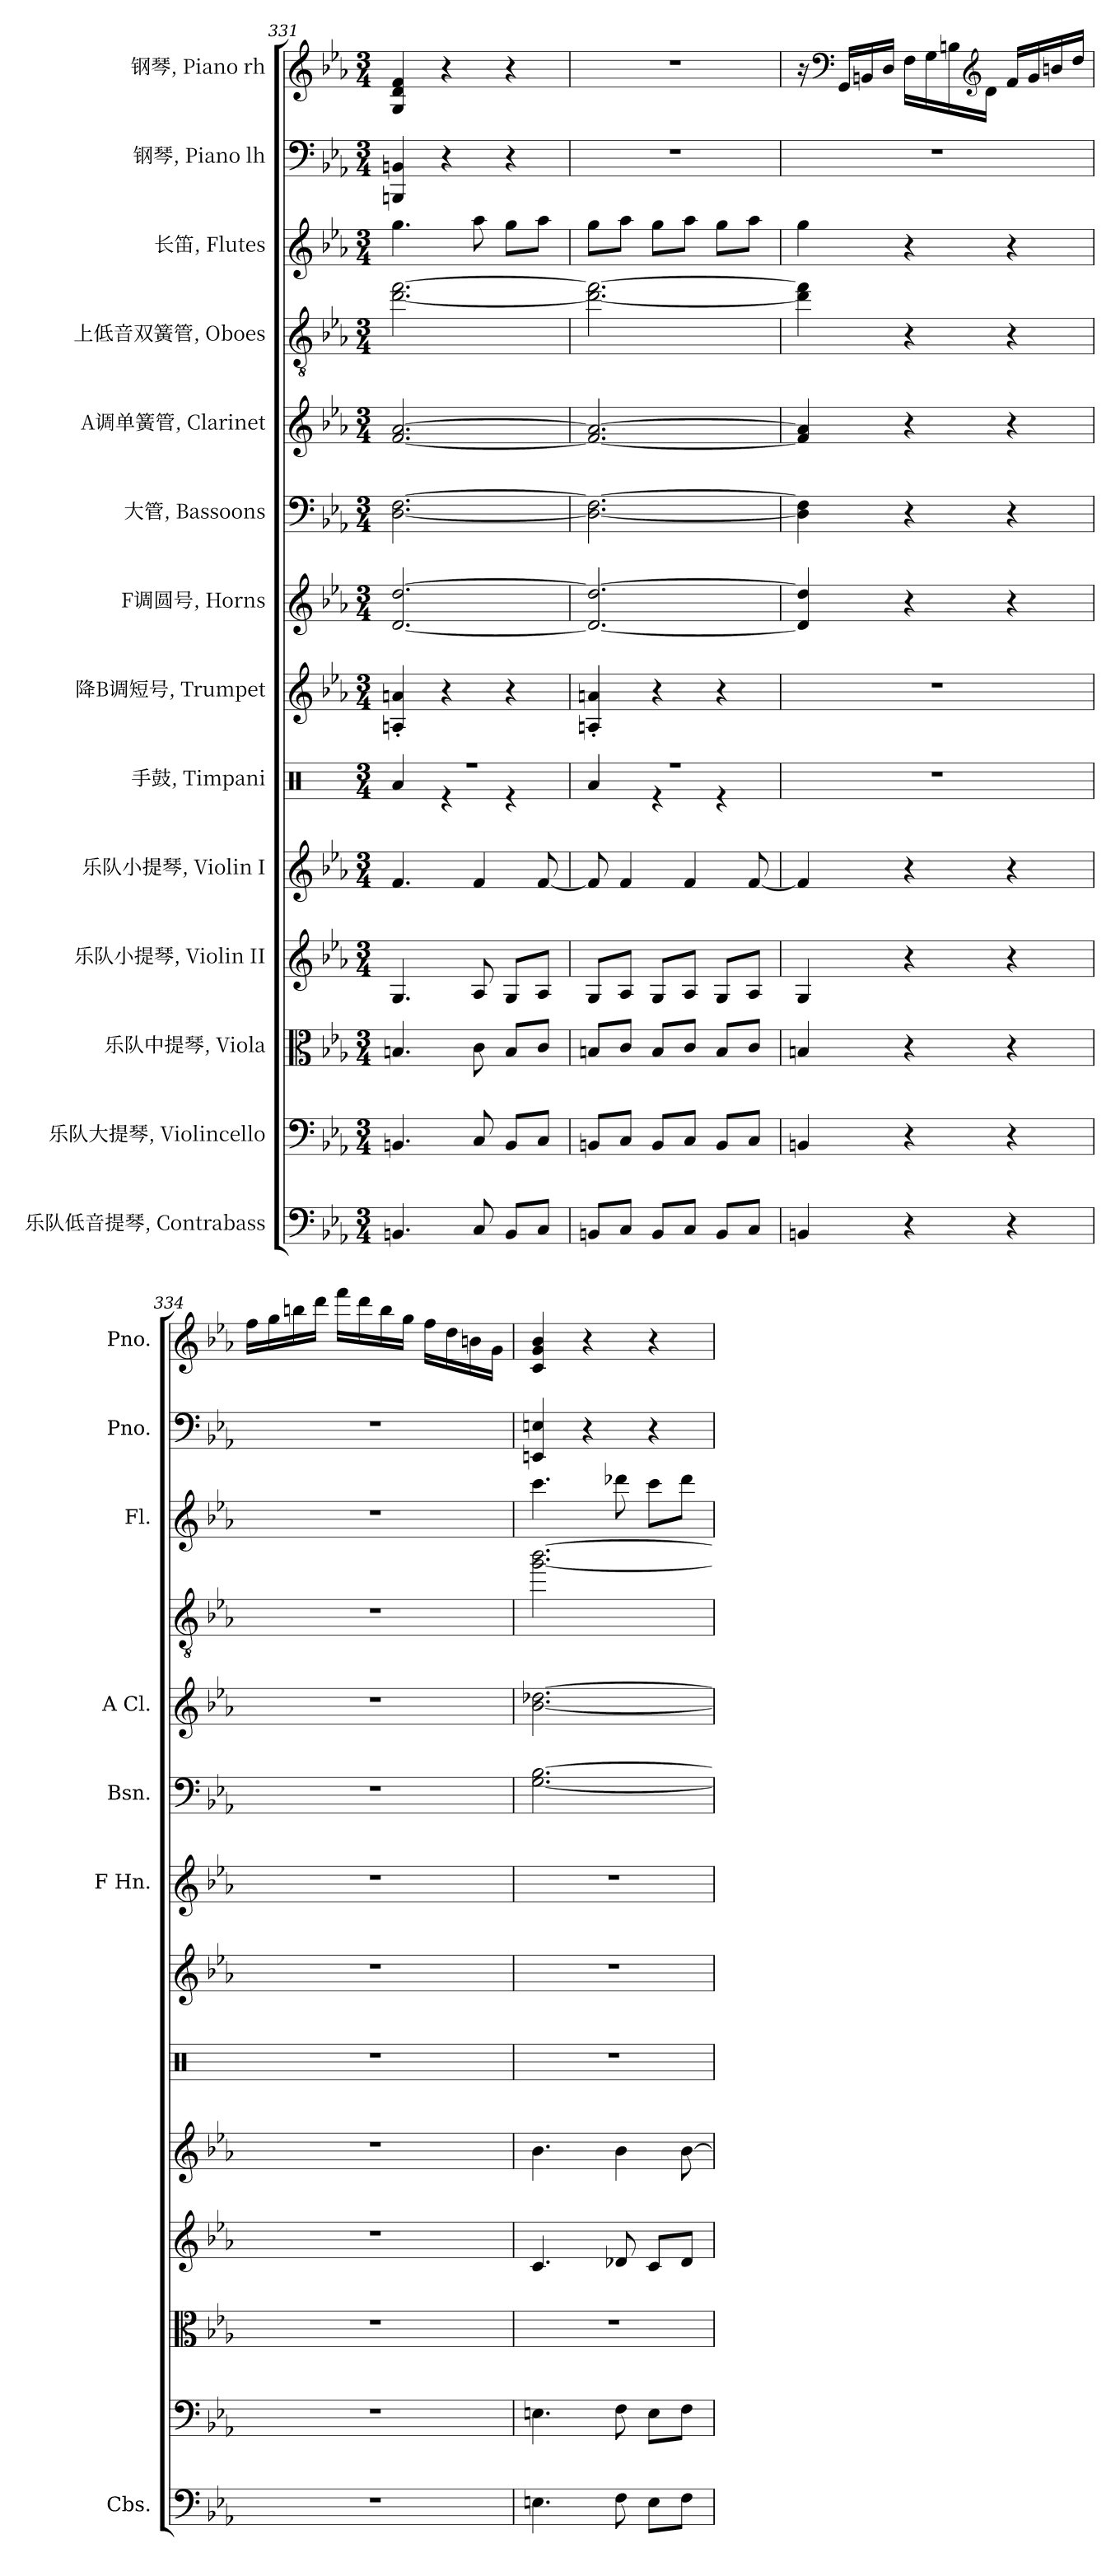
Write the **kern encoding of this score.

**kern	**kern	**kern	**kern	**kern	**kern	**kern	**kern	**kern	**kern	**kern	**kern	**kern	**kern
*part14	*part13	*part12	*part11	*part10	*part9	*part8	*part7	*part6	*part5	*part4	*part3	*part2	*part1
*staff14	*staff13	*staff12	*staff11	*staff10	*staff9	*staff8	*staff7	*staff6	*staff5	*staff4	*staff3	*staff2	*staff1
*I"乐队低音提琴, Contrabass	*I"乐队大提琴, Violincello	*I"乐队中提琴, Viola	*I"乐队小提琴, Violin II	*I"乐队小提琴, Violin I	*I"手鼓, Timpani	*I"降B调短号, Trumpet	*I"F调圆号, Horns	*I"大管, Bassoons	*I"A调单簧管, Clarinet	*I"上低音双簧管, Oboes	*I"长笛, Flutes	*I"钢琴, Piano lh	*I"钢琴, Piano rh
*I'Cbs.	*	*	*	*	*	*	*I'F Hn.	*I'Bsn.	*I'A Cl.	*	*I'Fl.	*I'Pno.	*I'Pno.
*clefF4	*clefF4	*clefC3	*clefG2	*clefG2	*clefX	*clefG2	*clefG2	*clefF4	*clefG2	*clefGv2	*clefG2	*clefF4	*clefG2
*ITrd7c12	*	*	*	*	*	*ITrd1c2	*ITrd4c7	*	*ITrd2c3	*	*	*	*
*k[b-e-a-]	*k[b-e-a-]	*k[b-e-a-]	*k[b-e-a-]	*k[b-e-a-]	*k[]	*k[b-e-a-d-g-]	*k[b-e-a-d-]	*k[b-e-a-]	*k[]	*k[b-e-a-]	*k[b-e-a-]	*k[b-e-a-]	*k[b-e-a-]
*M3/4	*M3/4	*M3/4	*M3/4	*M3/4	*M3/4	*M3/4	*M3/4	*M3/4	*M3/4	*M3/4	*M3/4	*M3/4	*M3/4
=331	=331	=331	=331	=331	=331	=331	=331	=331	=331	=331	=331	=331	=331
*	*	*	*	*	*^	*	*	*	*	*	*	*	*
4.BBBn/	4.BBn/	4.Bn/	4.G/	4.f/	2.r	4Ra/	4Gn/' 4gn/'	[2.G/ [2.g/	[2.D\ [2.F\	[2.d/ [2.f/	[2.dd\ [2.ff\	4.gg\	4BBBn/ 4BBn/	4G/ 4d/ 4f/
.	.	.	.	.	.	4r	4r	.	.	.	.	.	4r	4r
8CC/	8C/	8c\	8A-/	4f/	.	.	.	.	.	.	.	8aa-\	.	.
8BBB/L	8BB/L	8B/L	8G/L	.	.	4r	4r	.	.	.	.	8gg\L	4r	4r
8CC/J	8C/J	8c/J	8A-/J	[8f/	.	.	.	.	.	.	.	8aa-\J	.	.
!!LO:PB:g=z
=332	=332	=332	=332	=332	=332	=332	=332	=332	=332	=332	=332	=332	=332	=332
8BBBn/L	8BBn/L	8Bn/L	8G/L	8f/]	2.r	4Ra/	4Gn/' 4gn/'	2.G/_ 2.g/_	2.D\_ 2.F\_	2.d/_ 2.f/_	2.dd\_ 2.ff\_	8gg\L	2.r	2.r
8CC/J	8C/J	8c/J	8A-/J	4f/	.	.	.	.	.	.	.	8aa-\J	.	.
8BBB/L	8BB/L	8B/L	8G/L	.	.	4r	4r	.	.	.	.	8gg\L	.	.
8CC/J	8C/J	8c/J	8A-/J	4f/	.	.	.	.	.	.	.	8aa-\J	.	.
8BBB/L	8BB/L	8B/L	8G/L	.	.	4r	4r	.	.	.	.	8gg\L	.	.
8CC/J	8C/J	8c/J	8A-/J	[8f/	.	.	.	.	.	.	.	8aa-\J	.	.
*	*	*	*	*	*v	*v	*	*	*	*	*	*	*	*
=333	=333	=333	=333	=333	=333	=333	=333	=333	=333	=333	=333	=333	=333
4BBBn/	4BBn/	4Bn/	4G/	4f/]	2.r	2.r	4G/] 4g/]	4D\] 4F\]	4d/] 4f/]	4dd\] 4ff\]	4gg\	2.r	16r
*	*	*	*	*	*	*	*	*	*	*	*	*	*clefF4
.	.	.	.	.	.	.	.	.	.	.	.	.	16GG/LL
.	.	.	.	.	.	.	.	.	.	.	.	.	16BBn/
.	.	.	.	.	.	.	.	.	.	.	.	.	16D/JJ
4r	4r	4r	4r	4r	.	.	4r	4r	4r	4r	4r	.	16F\LL
.	.	.	.	.	.	.	.	.	.	.	.	.	16G\
.	.	.	.	.	.	.	.	.	.	.	.	.	16Bn\
*	*	*	*	*	*	*	*	*	*	*	*	*	*clefG2
.	.	.	.	.	.	.	.	.	.	.	.	.	16d\JJ
4r	4r	4r	4r	4r	.	.	4r	4r	4r	4r	4r	.	16f/LL
.	.	.	.	.	.	.	.	.	.	.	.	.	16g/
.	.	.	.	.	.	.	.	.	.	.	.	.	16bn/
.	.	.	.	.	.	.	.	.	.	.	.	.	16dd/JJ
!!LO:PB:g=z
=334	=334	=334	=334	=334	=334	=334	=334	=334	=334	=334	=334	=334	=334
2.r	2.r	2.r	2.r	2.r	2.r	2.r	2.r	2.r	2.r	2.r	2.r	2.r	16ff\LL
.	.	.	.	.	.	.	.	.	.	.	.	.	16gg\
.	.	.	.	.	.	.	.	.	.	.	.	.	16bbn\
.	.	.	.	.	.	.	.	.	.	.	.	.	16ddd\JJ
.	.	.	.	.	.	.	.	.	.	.	.	.	16fff\LL
.	.	.	.	.	.	.	.	.	.	.	.	.	16ddd\
.	.	.	.	.	.	.	.	.	.	.	.	.	16bb\
.	.	.	.	.	.	.	.	.	.	.	.	.	16gg\JJ
.	.	.	.	.	.	.	.	.	.	.	.	.	16ff\LL
.	.	.	.	.	.	.	.	.	.	.	.	.	16dd\
.	.	.	.	.	.	.	.	.	.	.	.	.	16bn\
.	.	.	.	.	.	.	.	.	.	.	.	.	16g\JJ
=335	=335	=335	=335	=335	=335	=335	=335	=335	=335	=335	=335	=335	=335
4.EEn\	4.En\	2.r	4.c/	4.b-\	2.r	2.r	2.r	[2.G\ [2.B-\	[2.g\ [2.b-X\	[2.gg\ [2.bb-\	4.ccc\	4EEn/ 4En/	4c/ 4g/ 4b-/
.	.	.	.	.	.	.	.	.	.	.	.	4r	4r
8FF\	8F\	.	8d-X/	4b-\	.	.	.	.	.	.	8ddd-X\	.	.
8EE\L	8E\L	.	8c/L	.	.	.	.	.	.	.	8ccc\L	4r	4r
8FF\J	8F\J	.	8d-/J	[8b-\	.	.	.	.	.	.	8ddd-\J	.	.
=	=	=	=	=	=	=	=	=	=	=	=	=	=
*-	*-	*-	*-	*-	*-	*-	*-	*-	*-	*-	*-	*-	*-
